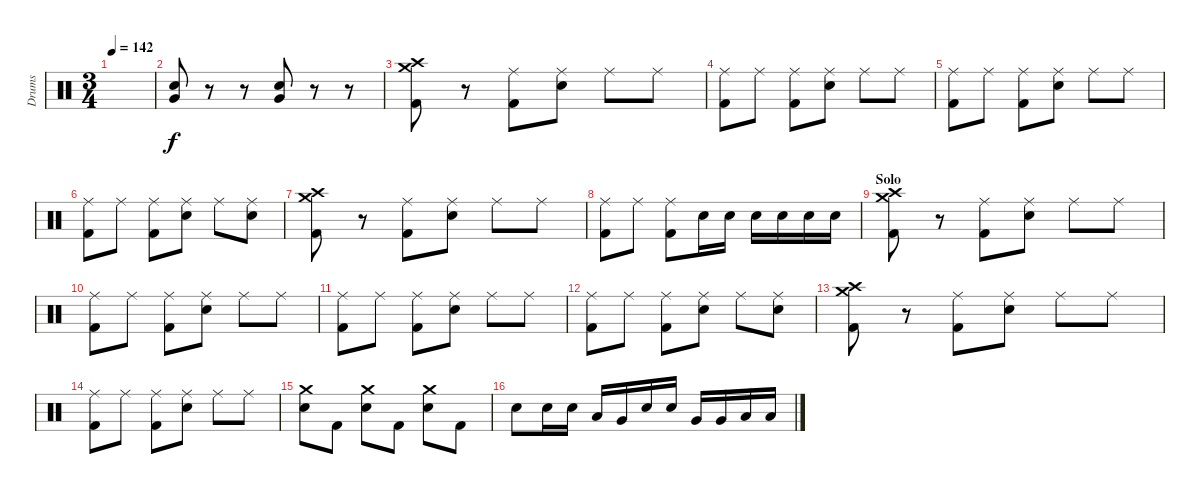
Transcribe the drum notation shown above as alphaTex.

\track ("Drums" "Drums") {instrument percussion}
\staff {score}
\articulation defaults
\ts (3 4)
\tempo 142
\clef neutral
\ks c
|
("Electric Snare (hit)" "Very Low Tom (hit)").8 r.8 r.8 ("Electric Snare (hit)" "Very Low Tom (hit)").8 r.8 r.8 |
("Crash medium (hit)" "Crash high (hit)" "Kick (hit) 2").8 r.8 ("Ride (middle)" "Kick (hit) 2").8 ("Ride (middle)" "Electric Snare (hit)").8 "Ride (middle)".8 "Ride (middle)".8 |
("Ride (middle)" "Kick (hit) 2").8 "Ride (middle)".8 ("Ride (middle)" "Kick (hit) 2").8 ("Ride (middle)" "Electric Snare (hit)").8 "Ride (middle)".8 "Ride (middle)".8 |
("Ride (middle)" "Kick (hit) 2").8 "Ride (middle)".8 ("Ride (middle)" "Kick (hit) 2").8 ("Ride (middle)" "Electric Snare (hit)").8 "Ride (middle)".8 "Ride (middle)".8 |
("Ride (middle)" "Kick (hit) 2").8 "Ride (middle)".8 ("Ride (middle)" "Kick (hit) 2").8 ("Ride (middle)" "Electric Snare (hit)").8 "Ride (middle)".8 ("Ride (middle)" "Electric Snare (hit)").8 |
("Crash medium (hit)" "Crash high (hit)" "Kick (hit) 2").8 r.8 ("Ride (middle)" "Kick (hit) 2").8 ("Ride (middle)" "Electric Snare (hit)").8 "Ride (middle)".8 "Ride (middle)".8 |
("Ride (middle)" "Kick (hit) 2").8 "Ride (middle)".8 ("Ride (middle)" "Kick (hit) 2").8 "Electric Snare (hit)".16 "Electric Snare (hit)".16 "Electric Snare (hit)".16 "Electric Snare (hit)".16 "Electric Snare (hit)".16 "Electric Snare (hit)".16 |
\section ("" "Solo")
("Crash medium (hit)" "Crash high (hit)" "Kick (hit) 2").8 r.8 ("Ride (middle)" "Kick (hit) 2").8 ("Ride (middle)" "Electric Snare (hit)").8 "Ride (middle)".8 "Ride (middle)".8 |
("Ride (middle)" "Kick (hit) 2").8 "Ride (middle)".8 ("Ride (middle)" "Kick (hit) 2").8 ("Ride (middle)" "Electric Snare (hit)").8 "Ride (middle)".8 "Ride (middle)".8 |
("Ride (middle)" "Kick (hit) 2").8 "Ride (middle)".8 ("Ride (middle)" "Kick (hit) 2").8 ("Ride (middle)" "Electric Snare (hit)").8 "Ride (middle)".8 "Ride (middle)".8 |
("Ride (middle)" "Kick (hit) 2").8 "Ride (middle)".8 ("Ride (middle)" "Kick (hit) 2").8 ("Ride (middle)" "Electric Snare (hit)").8 "Ride (middle)".8 ("Ride (middle)" "Electric Snare (hit)").8 |
("Crash medium (hit)" "Crash high (hit)" "Kick (hit) 2").8 r.8 ("Ride (middle)" "Kick (hit) 2").8 ("Ride (middle)" "Electric Snare (hit)").8 "Ride (middle)".8 "Ride (middle)".8 |
("Ride (middle)" "Kick (hit) 2").8 "Ride (middle)".8 ("Ride (middle)" "Kick (hit) 2").8 ("Ride (middle)" "Electric Snare (hit)").8 "Ride (middle)".8 "Ride (middle)".8 |
("Crash medium (hit)" "Electric Snare (hit)").8 "Kick (hit) 2".8 ("Crash medium (hit)" "Electric Snare (hit)").8 "Kick (hit) 2".8 ("Crash medium (hit)" "Electric Snare (hit)").8 "Kick (hit) 2".8 |
"Electric Snare (hit)".8 "Electric Snare (hit)".16 "Electric Snare (hit)".16 "Low Tom (hit)".16 "Very Low Tom (hit)".16 "Electric Snare (hit)".16 "Electric Snare (hit)".16 "Very Low Tom (hit)".16 "Very Low Tom (hit)".16 "Low Tom (hit)".16 "Low Tom (hit)".16
